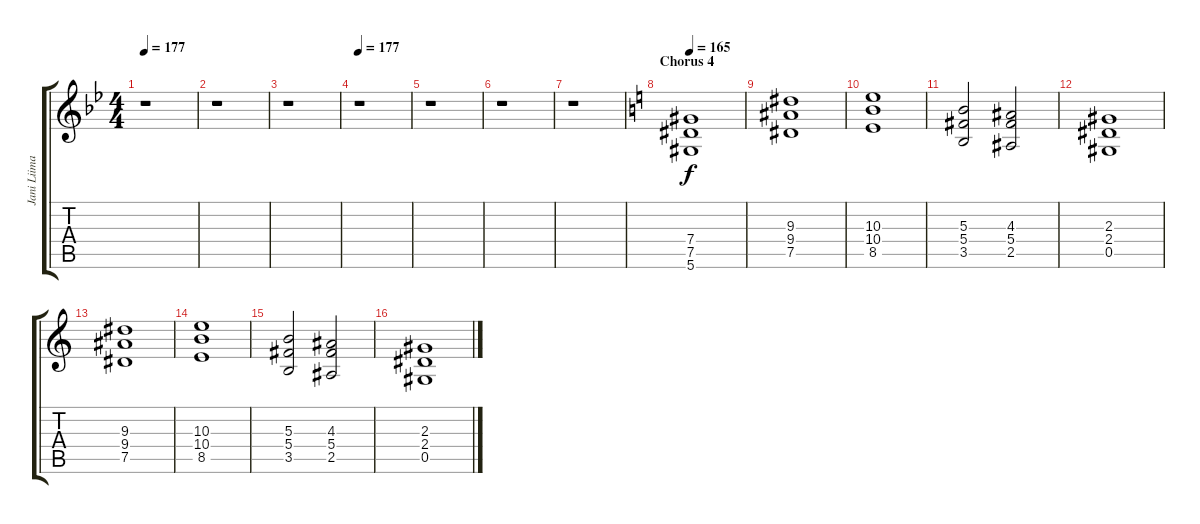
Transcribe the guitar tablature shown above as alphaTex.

\track ("Jani Liimatainen 2" "Jani Liima") {instrument distortionguitar}
\staff {score tabs}
\tuning (Eb4 Bb3 Gb3 Db3 Ab2 Eb2) {hide}
\ts (4 4)
\tempo 177
\clef g2
\ks gminor
r.1{dy f} |
r.1 |
r.1 |
\tempo 177
r.1 |
r.1 |
r.1 |
r.1 |
\section ("" "Chorus 4")
\tempo 165
\ks c
(7.4 7.5 5.6).1{volume 14} |
(9.3 9.4 7.5).1 |
(10.3 10.4 8.5).1 |
(5.3 5.4 3.5).2 (4.3 5.4 2.5).2 |
(2.3 2.4 0.5).1 |
(9.3 9.4 7.5).1 |
(10.3 10.4 8.5).1 |
(5.3 5.4 3.5).2 (4.3 5.4 2.5).2 |
(2.3 2.4 0.5).1
